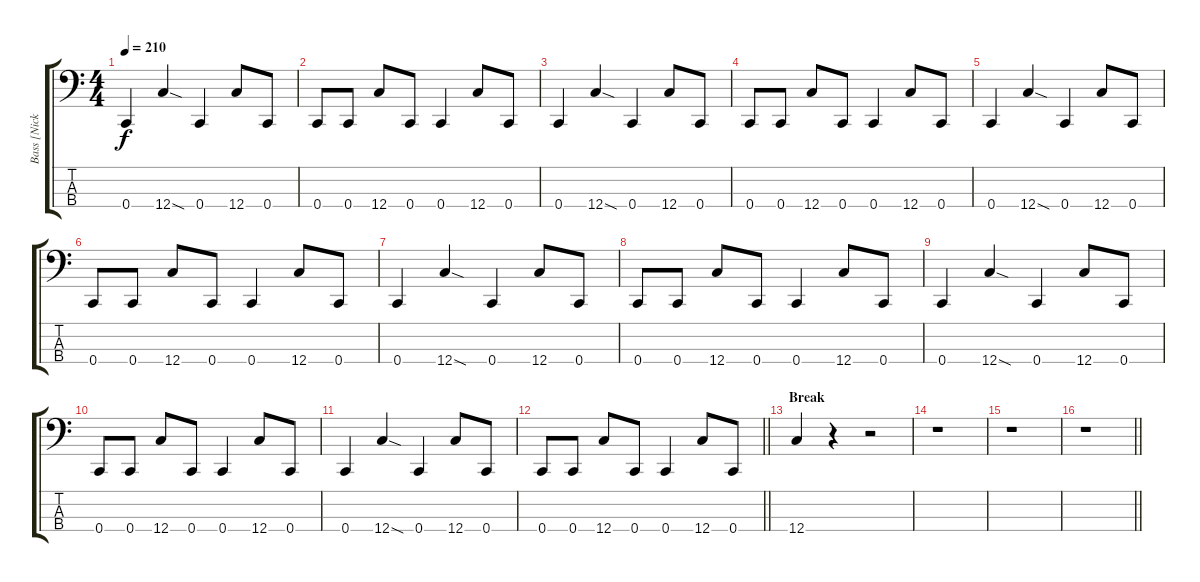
\track ("Bass [Nick Oliveri]" "Bass [Nick") {instrument electricbasspick bank 255}
\staff {score tabs}
\tuning (Eb2 Bb1 F1 C1) {hide}
\ts (4 4)
\tempo 210
\clef f4
\ks c
0.4.4{dy f} 12.4{sod}.4 0.4.4 12.4.8 0.4.8 |
0.4.8 0.4.8 12.4.8 0.4.8 0.4.4 12.4.8 0.4.8 |
0.4.4 12.4{sod}.4 0.4.4 12.4.8 0.4.8 |
0.4.8 0.4.8 12.4.8 0.4.8 0.4.4 12.4.8 0.4.8 |
0.4.4 12.4{sod}.4 0.4.4 12.4.8 0.4.8 |
0.4.8 0.4.8 12.4.8 0.4.8 0.4.4 12.4.8 0.4.8 |
0.4.4 12.4{sod}.4 0.4.4 12.4.8 0.4.8 |
0.4.8 0.4.8 12.4.8 0.4.8 0.4.4 12.4.8 0.4.8 |
0.4.4 12.4{sod}.4 0.4.4 12.4.8 0.4.8 |
0.4.8 0.4.8 12.4.8 0.4.8 0.4.4 12.4.8 0.4.8 |
0.4.4 12.4{sod}.4 0.4.4 12.4.8 0.4.8 |
\barLineRight lightlight
0.4.8 0.4.8 12.4.8 0.4.8 0.4.4 12.4.8 0.4.8 |
\section ("" "Break")
12.4.4 r.4 r.2 |
r.1 |
r.1 |
\barLineRight lightlight
r.1
